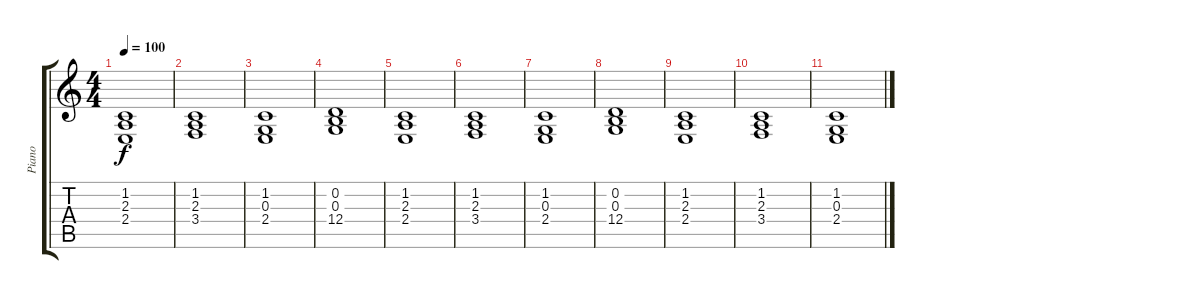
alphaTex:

\track ("Piano" "Piano") {instrument acousticgrandpiano}
\staff {score tabs}
\tuning (E4 B3 G3 D3 A2 E2) {hide}
\ts (4 4)
\tempo 100
\clef g2
\ks c
(1.2 2.3 2.4).1{dy f} |
(1.2 2.3 3.4).1 |
(1.2 0.3 2.4).1 |
(0.2 0.3 12.4).1 |
(1.2 2.3 2.4).1 |
(1.2 2.3 3.4).1 |
(1.2 0.3 2.4).1 |
(0.2 0.3 12.4).1 |
(1.2 2.3 2.4).1 |
(1.2 2.3 3.4).1 |
(1.2 0.3 2.4).1
